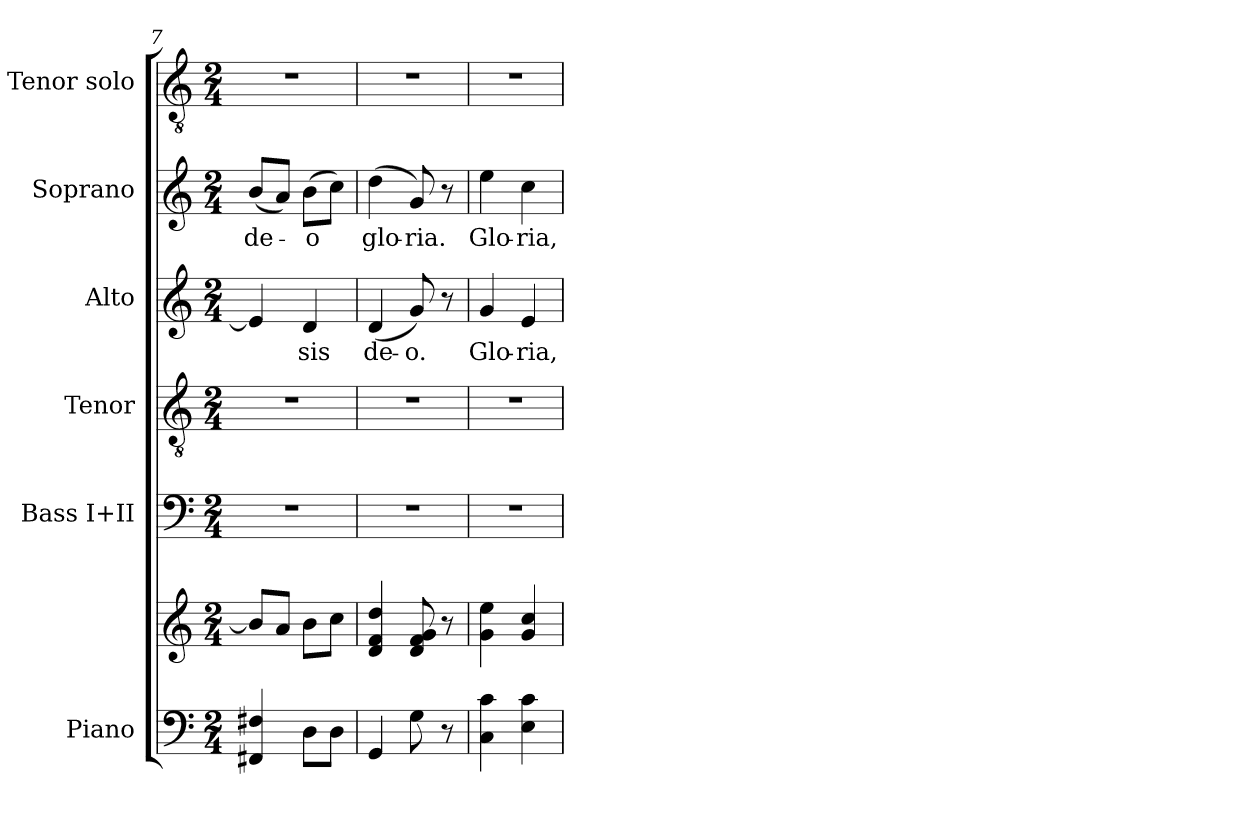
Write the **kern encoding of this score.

**kern	**kern	**kern	**kern	**kern	**text	**kern	**text	**kern
*part6	*part6	*part5	*part4	*part3	*part3	*part2	*part2	*part1
*staff7	*staff6	*staff5	*staff4	*staff3	*staff3	*staff2	*staff2	*staff1
*I"Piano	*	*I"Bass I+II	*I"Tenor	*I"Alto	*	*I"Soprano	*	*I"Tenor solo
*I'Pno.	*	*I'B.I+II	*I'T.	*I'A.	*	*I'S.	*	*I'T.s
*clefF4	*clefG2	*clefF4	*clefGv2	*clefG2	*	*clefG2	*	*clefGv2
*k[]	*k[]	*k[]	*k[]	*k[]	*	*k[]	*	*k[]
*M2/4	*M2/4	*M2/4	*M2/4	*M2/4	*	*M2/4	*	*M2/4
=7	=7	=7	=7	=7	=7	=7	=7	=7
4FF#X/ 4F#X/	8b/L]	2r	2r	4e/]	.	(8b/L	de-	2r
.	8a/J	.	.	.	.	8a/J)	.	.
8D\L	8b\L	.	.	4d/	-sis	(8b\L	-o	.
8D\J	8cc\J	.	.	.	.	8cc\J)	.	.
=8	=8	=8	=8	=8	=8	=8	=8	=8
4GG/	4d/ 4f/ 4dd/	2r	2r	(4d/	de-	(4dd\	glo-	2r
8G\	8d/ 8f/ 8g/	.	.	8g/)	-o.	8g/)	-ria.	.
8r	8r	.	.	8r	.	8r	.	.
=9	=9	=9	=9	=9	=9	=9	=9	=9
4C\ 4c\	4g\ 4ee\	2r	2r	4g/	Glo-	4ee\	Glo-	2r
4E\ 4c\	4g/ 4cc/	.	.	4e/	-ria,	4cc\	-ria,	.
=	=	=	=	=	=	=	=	=
*-	*-	*-	*-	*-	*-	*-	*-	*-
